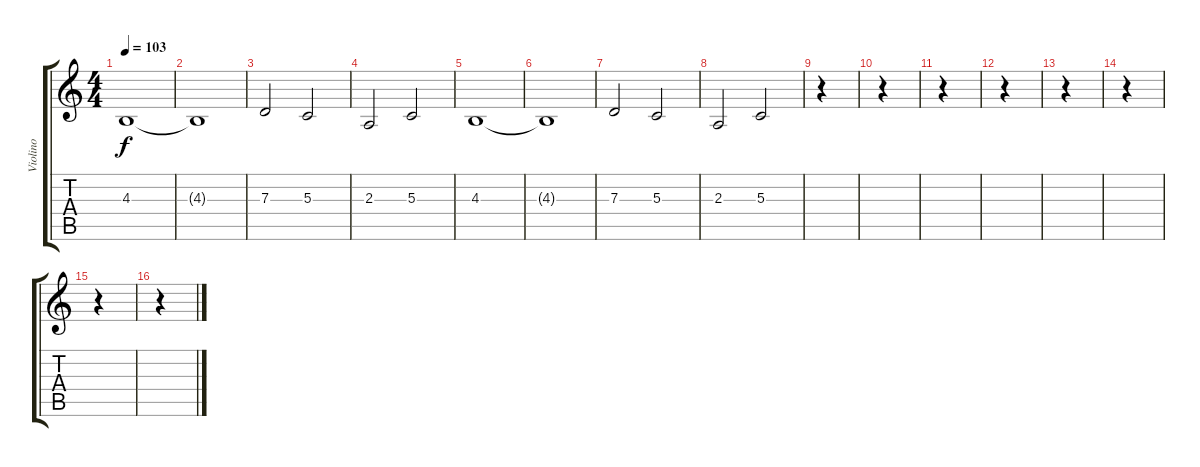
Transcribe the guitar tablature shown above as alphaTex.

\track ("Violino" "Violino") {instrument violin}
\staff {score tabs}
\tuning (E4 B3 G3 D3 A2 E2) {hide}
\ts (4 4)
\tempo 103
\clef g2
\ks c
4.3.1{dy f} |
4.3{t}.1 |
7.3.2 5.3.2 |
2.3.2 5.3.2 |
4.3.1 |
4.3{t}.1 |
7.3.2 5.3.2 |
2.3.2 5.3.2 |
r.4 |
r.4 |
r.4 |
r.4 |
r.4 |
r.4 |
r.4 |
r.4
